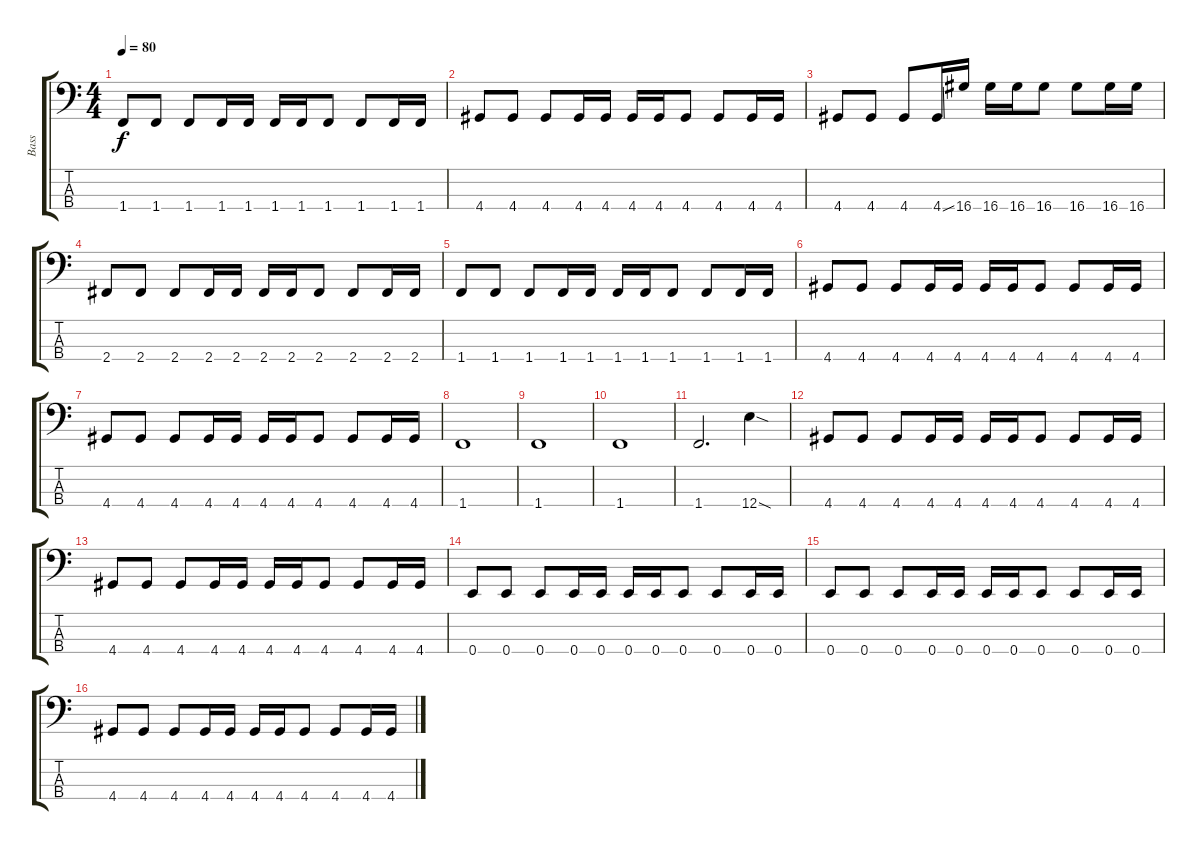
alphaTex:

\track ("Bass" "Bass") {instrument electricbassfinger}
\staff {score tabs}
\tuning (G2 D2 A1 E1) {hide}
\ts (4 4)
\tempo 80
\clef f4
\ks c
1.4.8{dy f} 1.4.8 1.4.8 1.4.16 1.4.16 1.4.16 1.4.16 1.4.8 1.4.8 1.4.16 1.4.16 |
4.4.8 4.4.8 4.4.8 4.4.16 4.4.16 4.4.16 4.4.16 4.4.8 4.4.8 4.4.16 4.4.16 |
4.4.8 4.4.8 4.4.8 4.4{ss}.16 16.4.16 16.4.16 16.4.16 16.4.8 16.4.8 16.4.16 16.4.16 |
2.4.8 2.4.8 2.4.8 2.4.16 2.4.16 2.4.16 2.4.16 2.4.8 2.4.8 2.4.16 2.4.16 |
1.4.8 1.4.8 1.4.8 1.4.16 1.4.16 1.4.16 1.4.16 1.4.8 1.4.8 1.4.16 1.4.16 |
4.4.8 4.4.8 4.4.8 4.4.16 4.4.16 4.4.16 4.4.16 4.4.8 4.4.8 4.4.16 4.4.16 |
4.4.8 4.4.8 4.4.8 4.4.16 4.4.16 4.4.16 4.4.16 4.4.8 4.4.8 4.4.16 4.4.16 |
1.4.1 |
1.4.1 |
1.4.1 |
1.4.2{d} 12.4{sod}.4 |
4.4.8 4.4.8 4.4.8 4.4.16 4.4.16 4.4.16 4.4.16 4.4.8 4.4.8 4.4.16 4.4.16 |
4.4.8 4.4.8 4.4.8 4.4.16 4.4.16 4.4.16 4.4.16 4.4.8 4.4.8 4.4.16 4.4.16 |
0.4.8 0.4.8 0.4.8 0.4.16 0.4.16 0.4.16 0.4.16 0.4.8 0.4.8 0.4.16 0.4.16 |
0.4.8 0.4.8 0.4.8 0.4.16 0.4.16 0.4.16 0.4.16 0.4.8 0.4.8 0.4.16 0.4.16 |
4.4.8 4.4.8 4.4.8 4.4.16 4.4.16 4.4.16 4.4.16 4.4.8 4.4.8 4.4.16 4.4.16
